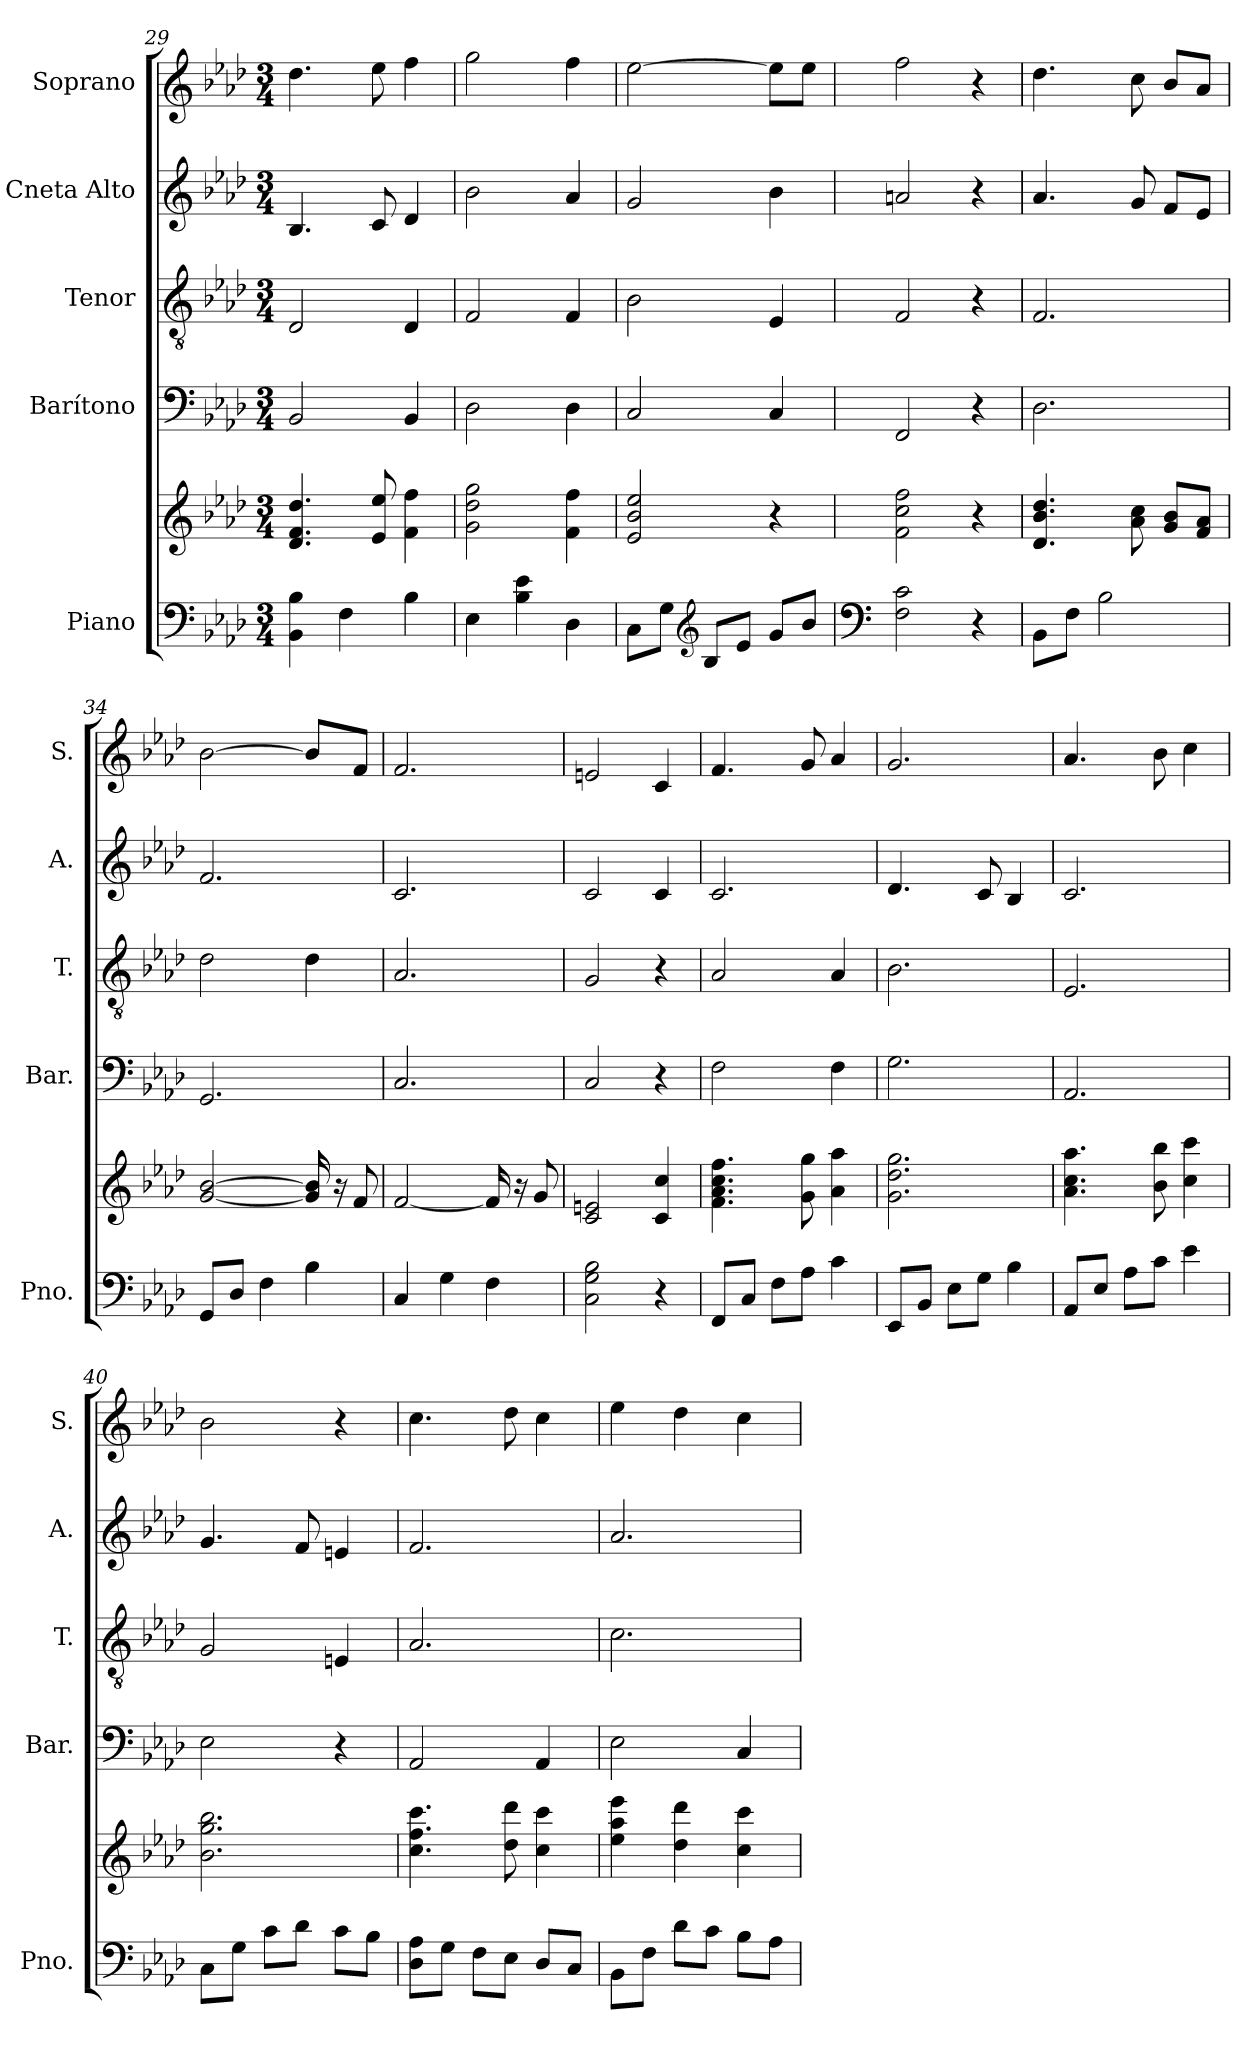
**kern	**kern	**kern	**kern	**kern	**kern
*part5	*part5	*part4	*part3	*part2	*part1
*staff6	*staff5	*staff4	*staff3	*staff2	*staff1
*I"Piano	*	*I"Barítono	*I"Tenor	*I"Cneta Alto	*I"Soprano
*I'Pno.	*	*I'Bar.	*I'T.	*I'A.	*I'S.
*clefF4	*clefG2	*clefF4	*clefGv2	*clefG2	*clefG2
*k[b-e-a-d-]	*k[b-e-a-d-]	*k[b-e-a-d-]	*k[b-e-a-d-]	*k[b-e-a-d-]	*k[b-e-a-d-]
*M3/4	*M3/4	*M3/4	*M3/4	*M3/4	*M3/4
=29	=29	=29	=29	=29	=29
4BB-\ 4B-\	4.d-/ 4.f/ 4.dd-/	2BB-/	2D-/	4.B-/	4.dd-\
4F\	.	.	.	.	.
.	8e-/ 8ee-/	.	.	8c/	8ee-\
4B-\	4f\ 4ff\	4BB-/	4D-/	4d-/	4ff\
=30	=30	=30	=30	=30	=30
4E-\	2g\ 2dd-\ 2gg\	2D-\	2F/	2b-\	2gg\
4B-\ 4e-\	.	.	.	.	.
4D-\	4f\ 4ff\	4D-\	4F/	4a-/	4ff\
=31	=31	=31	=31	=31	=31
8C\L	2e-/ 2b-/ 2ee-/	2C/	2B-\	2g/	[2ee-\
8G\J	.	.	.	.	.
*clefG2	*	*	*	*	*
8B-/L	.	.	.	.	.
8e-/J	.	.	.	.	.
8g/L	4r	4C/	4E-/	4b-\	8ee-\L]
8b-/J	.	.	.	.	8ee-\J
=32	=32	=32	=32	=32	=32
*clefF4	*	*	*	*	*
2F\ 2c\	2f\ 2cc\ 2ff\	2FF/	2F/	2an/	2ff\
4r	4r	4r	4r	4r	4r
=33	=33	=33	=33	=33	=33
8BB-\L	4.d-/ 4.b-/ 4.dd-/	2.D-\	2.F/	4.a-/	4.dd-\
8F\J	.	.	.	.	.
2B-\	.	.	.	.	.
.	8a-\ 8cc\	.	.	8g/	8cc\
.	8g/ 8b-/L	.	.	8f/L	8b-/L
.	8f/ 8a-/J	.	.	8e-/J	8a-/J
=34	=34	=34	=34	=34	=34
8GG/L	[2g/ [2b-/	2.GG/	2d-\	2.f/	[2b-\
8D-/J	.	.	.	.	.
4F\	.	.	.	.	.
4B-\	16g/] 16b-/]	.	4d-\	.	8b-/L]
.	16r	.	.	.	.
.	8f/	.	.	.	8f/J
=35	=35	=35	=35	=35	=35
4C/	[2f/	2.C/	2.A-/	2.c/	2.f/
4G\	.	.	.	.	.
4F\	16f/]	.	.	.	.
.	16r	.	.	.	.
.	8g/	.	.	.	.
=36	=36	=36	=36	=36	=36
2C\ 2G\ 2B-\	2c/ 2en/	2C/	2G/	2c/	2en/
4r	4c/ 4cc/	4r	4r	4c/	4c/
=37	=37	=37	=37	=37	=37
8FF/L	4.f\ 4.a-\ 4.cc\ 4.ff\	2F\	2A-/	2.c/	4.f/
8C/J	.	.	.	.	.
8F\L	.	.	.	.	.
8A-\J	8g\ 8gg\	.	.	.	8g/
4c\	4a-\ 4aa-\	4F\	4A-/	.	4a-/
=38	=38	=38	=38	=38	=38
8EE-/L	2.g\ 2.dd-\ 2.gg\	2.G\	2.B-\	4.d-/	2.g/
8BB-/J	.	.	.	.	.
8E-\L	.	.	.	.	.
8G\J	.	.	.	8c/	.
4B-\	.	.	.	4B-/	.
=39	=39	=39	=39	=39	=39
8AA-/L	4.a-\ 4.cc\ 4.aa-\	2.AA-/	2.E-/	2.c/	4.a-/
8E-/J	.	.	.	.	.
8A-\L	.	.	.	.	.
8c\J	8b-\ 8bb-\	.	.	.	8b-\
4e-\	4cc\ 4ccc\	.	.	.	4cc\
=40	=40	=40	=40	=40	=40
8C\L	2.b-\ 2.gg\ 2.bb-\	2E-\	2G/	4.g/	2b-\
8G\J	.	.	.	.	.
8c\L	.	.	.	.	.
8d-\J	.	.	.	8f/	.
8c\L	.	4r	4En/	4en/	4r
8B-\J	.	.	.	.	.
=41	=41	=41	=41	=41	=41
8D-\ 8A-\L	4.cc\ 4.ff\ 4.ccc\	2AA-/	2.A-/	2.f/	4.cc\
8G\J	.	.	.	.	.
8F\L	.	.	.	.	.
8E-\J	8dd-\ 8ddd-\	.	.	.	8dd-\
8D-/L	4cc\ 4ccc\	4AA-/	.	.	4cc\
8C/J	.	.	.	.	.
=42	=42	=42	=42	=42	=42
8BB-\L	4ee-\ 4aa-\ 4eee-\	2E-\	2.c\	2.a-/	4ee-\
8F\J	.	.	.	.	.
8d-\L	4dd-\ 4ddd-\	.	.	.	4dd-\
8c\J	.	.	.	.	.
8B-\L	4cc\ 4ccc\	4C/	.	.	4cc\
8A-\J	.	.	.	.	.
=	=	=	=	=	=
*-	*-	*-	*-	*-	*-
